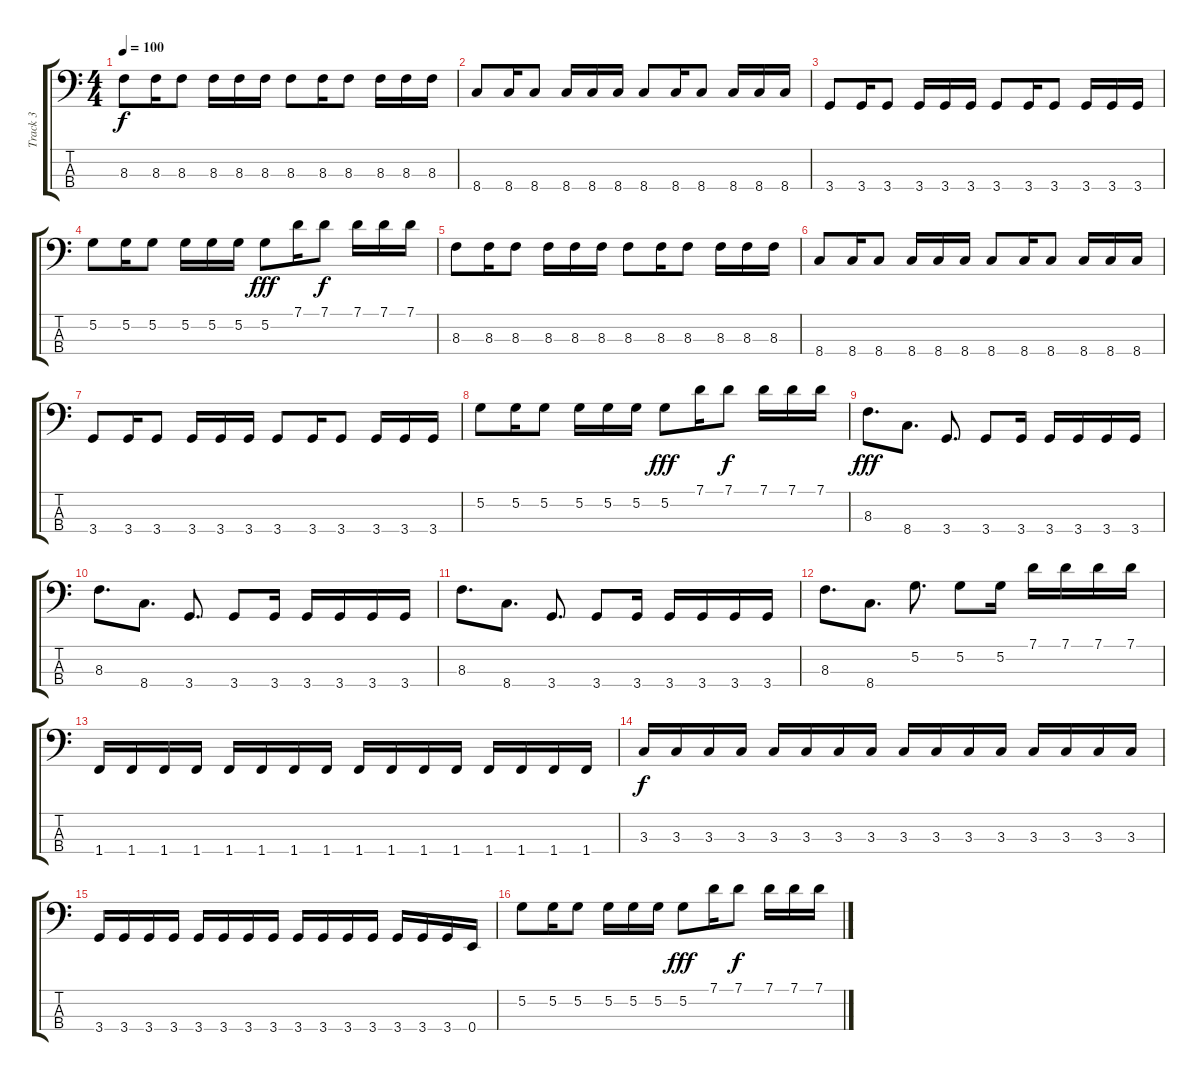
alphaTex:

\track ("Track 3" "Track 3") {instrument electricbassfinger}
\staff {score tabs}
\tuning (G2 D2 A1 E1) {hide}
\ts (4 4)
\tempo 100
\clef f4
\ks c
8.3.8{dy f} 8.3.16 8.3.8 8.3.16 8.3.16 8.3.16 8.3.8 8.3.16 8.3.8 8.3.16 8.3.16 8.3.16 |
8.4.8 8.4.16 8.4.8 8.4.16 8.4.16 8.4.16 8.4.8 8.4.16 8.4.8 8.4.16 8.4.16 8.4.16 |
3.4.8 3.4.16 3.4.8 3.4.16 3.4.16 3.4.16 3.4.8 3.4.16 3.4.8 3.4.16 3.4.16 3.4.16 |
5.2.8 5.2.16 5.2.8 5.2.16 5.2.16 5.2.16 5.2.8{dy fff} 7.1.16 7.1.8{dy f} 7.1.16 7.1.16 7.1.16 |
8.3.8 8.3.16 8.3.8 8.3.16 8.3.16 8.3.16 8.3.8 8.3.16 8.3.8 8.3.16 8.3.16 8.3.16 |
8.4.8 8.4.16 8.4.8 8.4.16 8.4.16 8.4.16 8.4.8 8.4.16 8.4.8 8.4.16 8.4.16 8.4.16 |
3.4.8 3.4.16 3.4.8 3.4.16 3.4.16 3.4.16 3.4.8 3.4.16 3.4.8 3.4.16 3.4.16 3.4.16 |
5.2.8 5.2.16 5.2.8 5.2.16 5.2.16 5.2.16 5.2.8{dy fff} 7.1.16 7.1.8{dy f} 7.1.16 7.1.16 7.1.16 |
8.3.8{d dy fff} 8.4.8{d} 3.4.8{d} 3.4.8 3.4.16 3.4.16 3.4.16 3.4.16 3.4.16 |
8.3.8{d} 8.4.8{d} 3.4.8{d} 3.4.8 3.4.16 3.4.16 3.4.16 3.4.16 3.4.16 |
8.3.8{d} 8.4.8{d} 3.4.8{d} 3.4.8 3.4.16 3.4.16 3.4.16 3.4.16 3.4.16 |
8.3.8{d} 8.4.8{d} 5.2.8{d} 5.2.8 5.2.16 7.1.16 7.1.16 7.1.16 7.1.16 |
1.4.16 1.4.16 1.4.16 1.4.16 1.4.16 1.4.16 1.4.16 1.4.16 1.4.16 1.4.16 1.4.16 1.4.16 1.4.16 1.4.16 1.4.16 1.4.16 |
3.3.16{dy f} 3.3.16 3.3.16 3.3.16 3.3.16 3.3.16 3.3.16 3.3.16 3.3.16 3.3.16 3.3.16 3.3.16 3.3.16 3.3.16 3.3.16 3.3.16 |
3.4.16 3.4.16 3.4.16 3.4.16 3.4.16 3.4.16 3.4.16 3.4.16 3.4.16 3.4.16 3.4.16 3.4.16 3.4.16 3.4.16 3.4.16 0.4.16 |
5.2.8 5.2.16 5.2.8 5.2.16 5.2.16 5.2.16 5.2.8{dy fff} 7.1.16 7.1.8{dy f} 7.1.16 7.1.16 7.1.16
